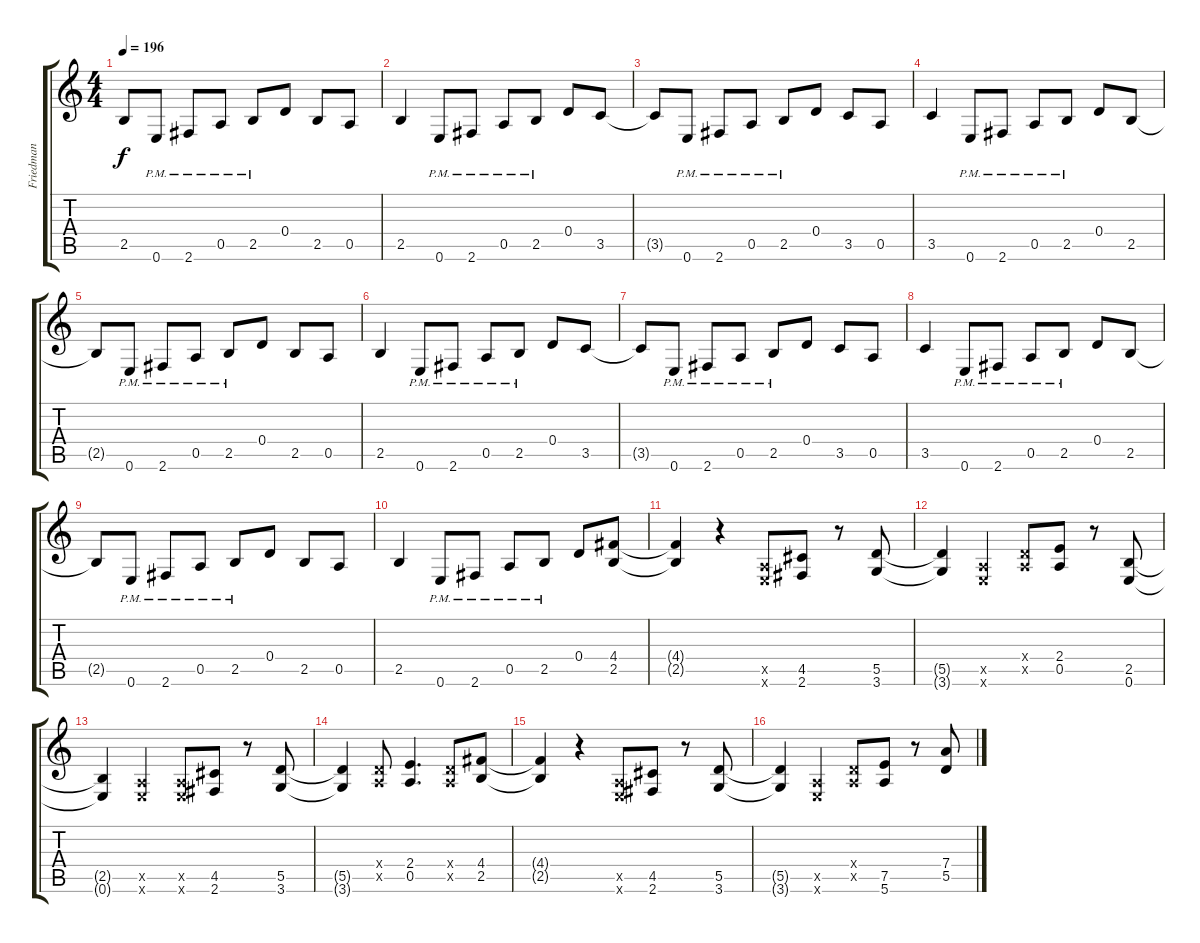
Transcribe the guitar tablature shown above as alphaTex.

\track ("Friedman" "Friedman") {instrument overdrivenguitar}
\staff {score tabs}
\tuning (E4 B3 G3 D3 A2 E2) {hide}
\ts (4 4)
\tempo 196
\clef g2
\ks c
2.5{t}.8{dy f} 0.6{pm}.8 2.6{pm}.8 0.5{pm}.8 2.5{pm}.8 0.4.8 2.5.8 0.5.8 |
2.5.4 0.6{pm}.8 2.6{pm}.8 0.5{pm}.8 2.5{pm}.8 0.4.8 3.5.8 |
3.5{t}.8 0.6{pm}.8 2.6{pm}.8 0.5{pm}.8 2.5{pm}.8 0.4.8 3.5.8 0.5.8 |
3.5.4 0.6{pm}.8 2.6{pm}.8 0.5{pm}.8 2.5{pm}.8 0.4.8 2.5.8 |
2.5{t}.8 0.6{pm}.8 2.6{pm}.8 0.5{pm}.8 2.5{pm}.8 0.4.8 2.5.8 0.5.8 |
2.5.4 0.6{pm}.8 2.6{pm}.8 0.5{pm}.8 2.5{pm}.8 0.4.8 3.5.8 |
3.5{t}.8 0.6{pm}.8 2.6{pm}.8 0.5{pm}.8 2.5{pm}.8 0.4.8 3.5.8 0.5.8 |
3.5.4 0.6{pm}.8 2.6{pm}.8 0.5{pm}.8 2.5{pm}.8 0.4.8 2.5.8 |
2.5{t}.8 0.6{pm}.8 2.6{pm}.8 0.5{pm}.8 2.5{pm}.8 0.4.8 2.5.8 0.5.8 |
2.5.4 0.6{pm}.8 2.6{pm}.8 0.5{pm}.8 2.5{pm}.8 0.4.8 (4.4 2.5).8 |
(4.4{t} 2.5{t}).4 r.4 (0.5{x} 0.6{x}).8 (4.5 2.6).8 r.8 (5.5 3.6).8 |
(5.5{t} 3.6{t}).4 (0.5{x} 0.6{x}).4 (0.4{x} 0.5{x}).8 (2.4 0.5).8 r.8 (2.5 0.6).8 |
(2.5{t} 0.6{t}).4 (0.5{x} 0.6{x}).4 (0.5{x} 0.6{x}).8 (4.5 2.6).8 r.8 (5.5 3.6).8 |
(5.5{t} 3.6{t}).4 (0.4{x} 0.5{x}).8 (2.4 0.5).4{d} (0.4{x} 0.5{x}).8 (4.4 2.5).8 |
(4.4{t} 2.5{t}).4 r.4 (0.5{x} 0.6{x}).8 (4.5 2.6).8 r.8 (5.5 3.6).8 |
(5.5{t} 3.6{t}).4 (0.5{x} 0.6{x}).4 (0.4{x} 0.5{x}).8 (7.5 5.6).8 r.8 (7.4 5.5).8
